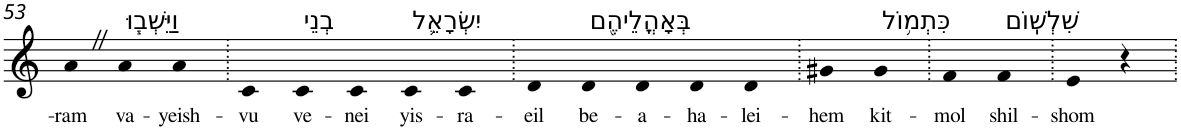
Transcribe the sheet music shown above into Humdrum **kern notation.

**kern	**text
*part1	*part1
*staff1	*staff1
*I"Piano	*
*I'Pno	*
!!LO:PB:g=z
*clefG2	*
*k[]	*
=53	=53
!	!LO:LY:b
4aZ	-ram
!LO:TX:a:t=וַיֵּשְׁב֧וּ	!
!	!LO:LY:b
4a	va-
!	!LO:LY:b
4a	-yeish-
=54.	=54.
!	!LO:LY:b
4c	-vu
!LO:TX:a:t=בְנֵי	!
!	!LO:LY:b
4c	ve-
!	!LO:LY:b
4c	-nei
!LO:TX:a:t=יִשְׂרָאֵ֛ל	!
!	!LO:LY:b
4c	yis-
!	!LO:LY:b
4c	-ra-
=55.	=55.
!	!LO:LY:b
4d	-eil
!LO:TX:a:t=בְּאָהֳלֵיהֶ֖ם	!
!	!LO:LY:b
4d	be-
!	!LO:LY:b
4d	-a-
!	!LO:LY:b
4d	-ha-
!	!LO:LY:b
4d	-lei-
=56.	=56.
!	!LO:LY:b
4g#X	-hem
!LO:TX:a:t=כִּתְמ֥וֹל	!
!	!LO:LY:b
4g#	kit-
=57.	=57.
!	!LO:LY:b
4f	-mol
!LO:TX:a:t=שִׁלְשֽׁוֹם	!
!	!LO:LY:b
4f	shil-
=58.	=58.
!	!LO:LY:b
4e	-shom
4r	.
=.	=.
*-	*-
